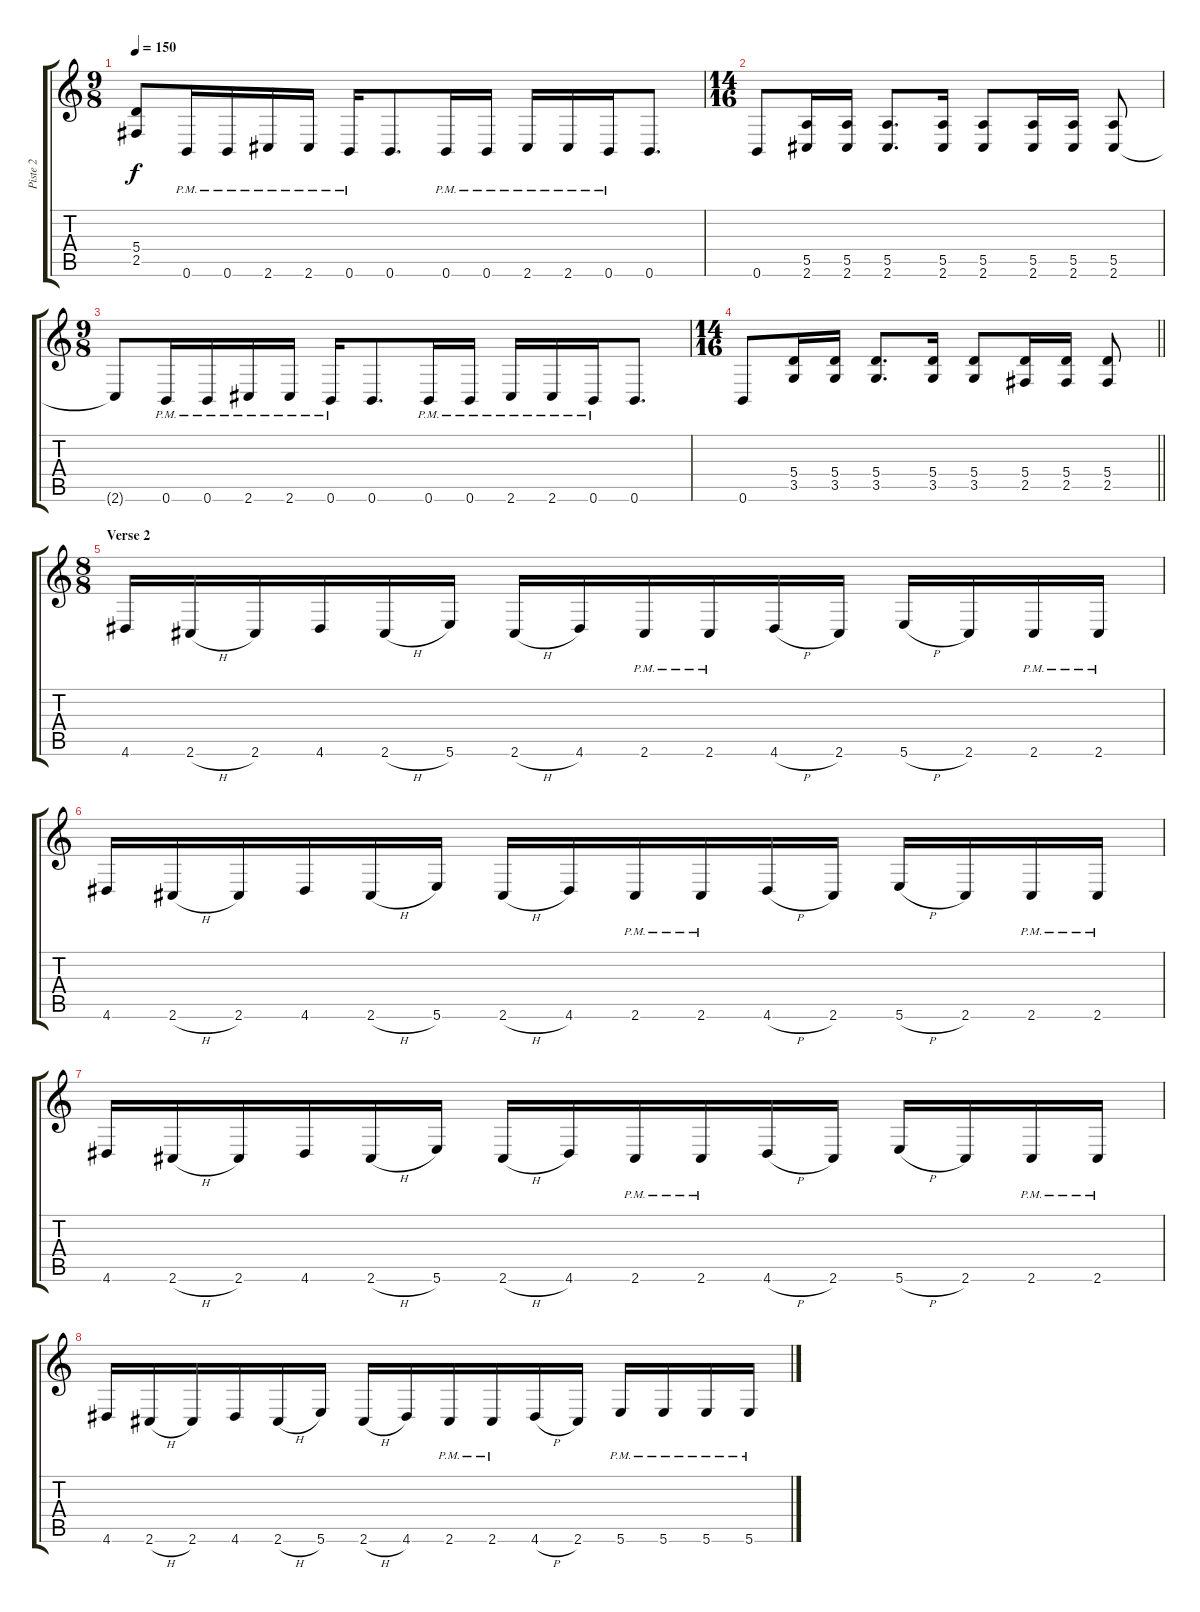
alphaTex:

\track ("Piste 2" "Piste 2") {instrument distortionguitar}
\staff {score tabs}
\tuning (B3 Gb3 D3 A2 E2 B1) {hide}
\ts (9 8)
\tempo 150
\clef g2
\ks c
(5.4{t} 2.5{t}).8{dy f} 0.6{pm}.16 0.6{pm}.16 2.6{pm}.16 2.6{pm}.16 0.6{pm}.16 0.6.8{d} 0.6{pm}.16 0.6{pm}.16 2.6{pm}.16 2.6{pm}.16 0.6{pm}.16 0.6.8{d} |
\ts (14 16)
0.6.8 (5.5 2.6).16 (5.5 2.6).16 (5.5 2.6).8{d} (5.5 2.6).16 (5.5 2.6).8 (5.5 2.6).16 (5.5 2.6).16 (5.5 2.6).8 |
\ts (9 8)
2.6{t}.8 0.6{pm}.16 0.6{pm}.16 2.6{pm}.16 2.6{pm}.16 0.6{pm}.16 0.6.8{d} 0.6{pm}.16 0.6{pm}.16 2.6{pm}.16 2.6{pm}.16 0.6{pm}.16 0.6.8{d} |
\ts (14 16)
\barLineRight lightlight
0.6.8 (5.4 3.5).16 (5.4 3.5).16 (5.4 3.5).8{d} (5.4 3.5).16 (5.4 3.5).8 (5.4 2.5).16 (5.4 2.5).16 (5.4 2.5).8 |
\ts (8 8)
\section ("" "Verse 2")
4.6.16 2.6{h}.16 2.6.16 4.6.16 2.6{h}.16 5.6.16 2.6{h}.16 4.6.16 2.6{pm}.16 2.6{pm}.16 4.6{h}.16 2.6.16 5.6{h}.16 2.6.16 2.6{pm}.16 2.6{pm}.16 |
4.6.16 2.6{h}.16 2.6.16 4.6.16 2.6{h}.16 5.6.16 2.6{h}.16 4.6.16 2.6{pm}.16 2.6{pm}.16 4.6{h}.16 2.6.16 5.6{h}.16 2.6.16 2.6{pm}.16 2.6{pm}.16 |
4.6.16 2.6{h}.16 2.6.16 4.6.16 2.6{h}.16 5.6.16 2.6{h}.16 4.6.16 2.6{pm}.16 2.6{pm}.16 4.6{h}.16 2.6.16 5.6{h}.16 2.6.16 2.6{pm}.16 2.6{pm}.16 |
4.6.16 2.6{h}.16 2.6.16 4.6.16 2.6{h}.16 5.6.16 2.6{h}.16 4.6.16 2.6{pm}.16 2.6{pm}.16 4.6{h}.16 2.6.16 5.6{pm}.16 5.6{pm}.16 5.6{pm}.16 5.6{pm}.16
